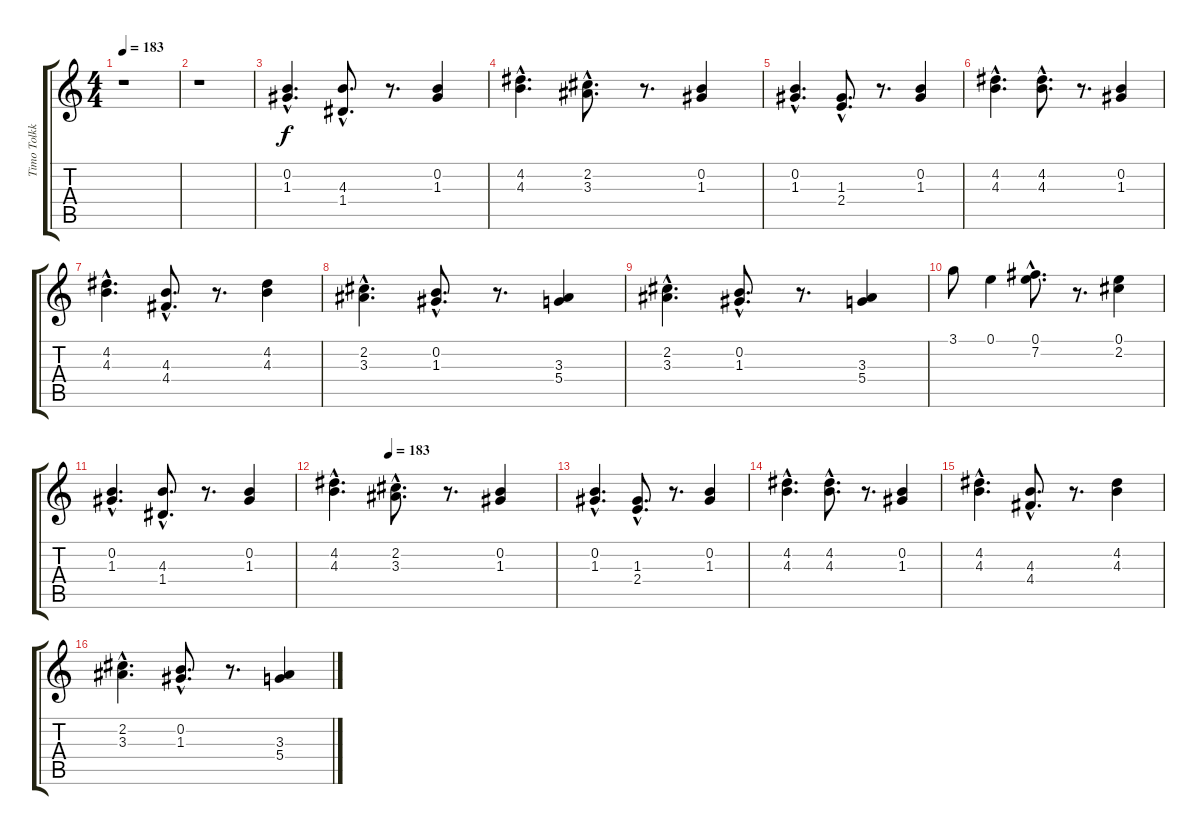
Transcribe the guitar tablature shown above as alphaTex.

\track ("Timo Tolkki" "Timo Tolkk") {instrument distortionguitar}
\staff {score tabs}
\tuning (E4 B3 G3 D3 A2 E2) {hide}
\ts (4 4)
\tempo 183
\clef g2
\ks c
r.1{dy f} |
r.1 |
(0.2{hac} 1.3{hac}).4{d} (4.3{hac} 1.4{hac}).8{d} r.8{d} (0.2 1.3).4 |
(4.2{hac} 4.3{hac}).4{d} (2.2{hac} 3.3{hac}).8{d} r.8{d} (0.2 1.3).4 |
(0.2{hac} 1.3{hac}).4{d} (1.3{hac} 2.4{hac}).8{d} r.8{d} (0.2 1.3).4 |
(4.2{hac} 4.3{hac}).4{d} (4.2{hac} 4.3{hac}).8{d} r.8{d} (0.2 1.3).4 |
(4.2{hac} 4.3{hac}).4{d} (4.3{hac} 4.4{hac}).8{d} r.8{d} (4.2 4.3).4 |
(2.2{hac} 3.3{hac}).4{d} (0.2{hac} 1.3{hac}).8{d} r.8{d} (3.3 5.4).4 |
(2.2{hac} 3.3{hac}).4{d} (0.2{hac} 1.3{hac}).8{d} r.8{d} (3.3 5.4).4 |
3.1.8 0.1.4 (0.1{hac} 7.2{hac}).8{d} r.8{d} (0.1 2.2).4 |
(0.2{hac} 1.3{hac}).4{d} (4.3{hac} 1.4{hac}).8{d} r.8{d} (0.2 1.3).4 |
\tempo (183 0.25)
(4.2{hac} 4.3{hac}).4{d} (2.2{hac} 3.3{hac}).8{d} r.8{d} (0.2 1.3).4 |
(0.2{hac} 1.3{hac}).4{d} (1.3{hac} 2.4{hac}).8{d} r.8{d} (0.2 1.3).4 |
(4.2{hac} 4.3{hac}).4{d} (4.2{hac} 4.3{hac}).8{d} r.8{d} (0.2 1.3).4 |
(4.2{hac} 4.3{hac}).4{d} (4.3{hac} 4.4{hac}).8{d} r.8{d} (4.2 4.3).4 |
(2.2{hac} 3.3{hac}).4{d} (0.2{hac} 1.3{hac}).8{d} r.8{d} (3.3 5.4).4
